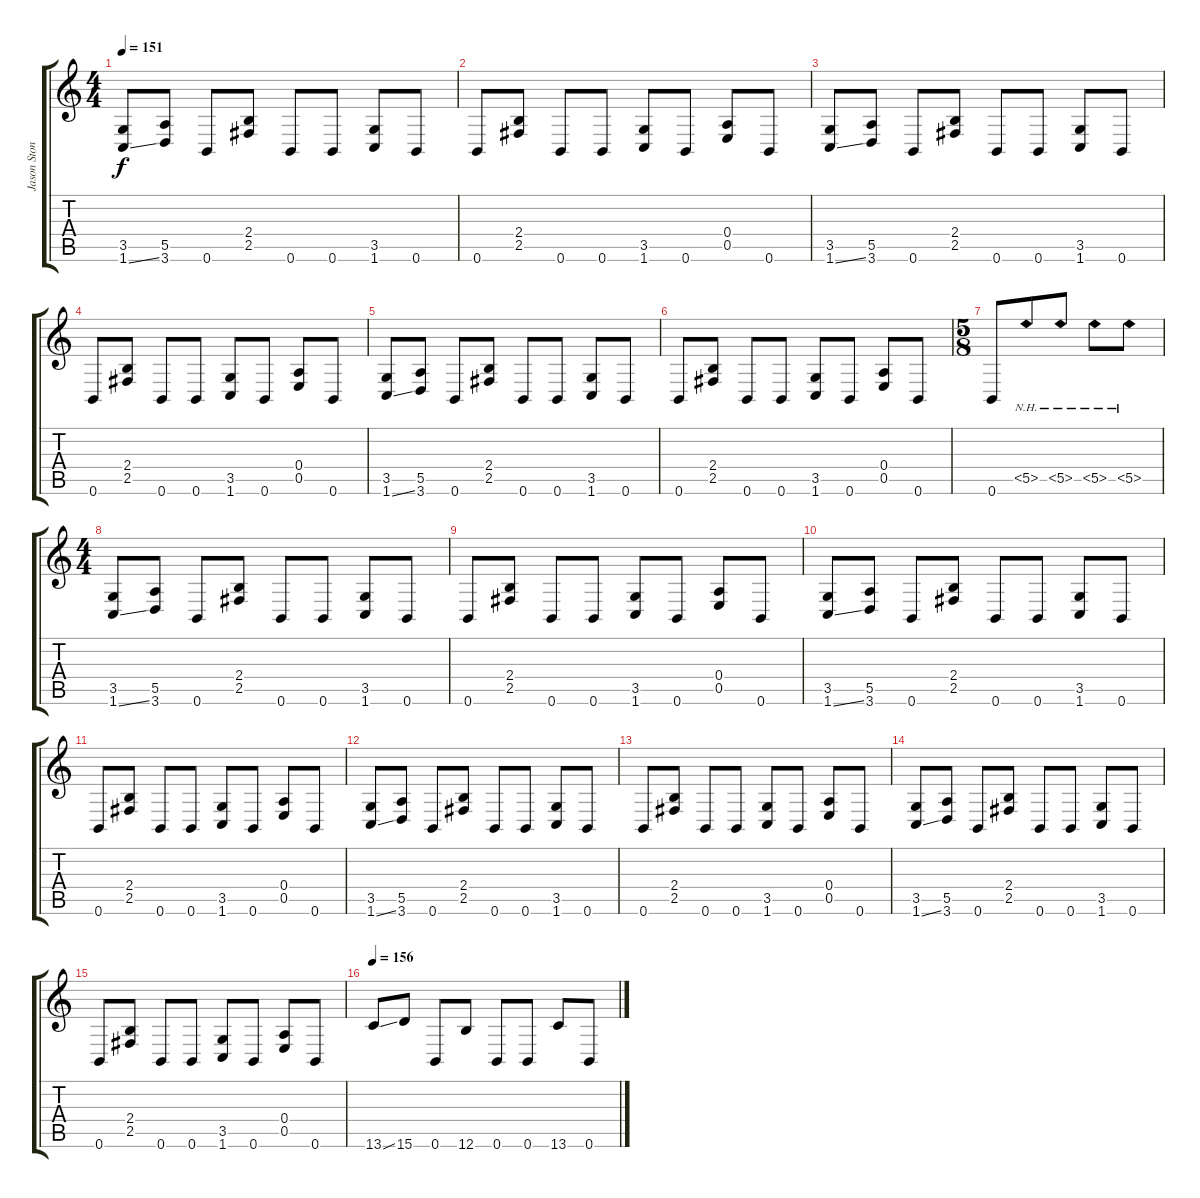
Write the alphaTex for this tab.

\track ("Jason Stone" "Jason Ston") {instrument distortionguitar}
\staff {score tabs}
\tuning (B3 Gb3 D3 A2 E2 B1) {hide}
\ts (4 4)
\tempo 151
\clef g2
\ks c
(3.5 1.6{ss}).8{dy f} (5.5 3.6).8 0.6.8 (2.4 2.5).8 0.6.8 0.6.8 (3.5 1.6).8 0.6.8 |
0.6.8 (2.4 2.5).8 0.6.8 0.6.8 (3.5 1.6).8 0.6.8 (0.4 0.5).8 0.6.8 |
(3.5 1.6{ss}).8 (5.5 3.6).8 0.6.8 (2.4 2.5).8 0.6.8 0.6.8 (3.5 1.6).8 0.6.8 |
0.6.8 (2.4 2.5).8 0.6.8 0.6.8 (3.5 1.6).8 0.6.8 (0.4 0.5).8 0.6.8 |
(3.5 1.6{ss}).8 (5.5 3.6).8 0.6.8 (2.4 2.5).8 0.6.8 0.6.8 (3.5 1.6).8 0.6.8 |
0.6.8 (2.4 2.5).8 0.6.8 0.6.8 (3.5 1.6).8 0.6.8 (0.4 0.5).8 0.6.8 |
\ts (5 8)
0.6.8 5.5{nh}.8 5.5{nh}.8 5.5{nh}.8 5.5{nh}.8 |
\ts (4 4)
(3.5 1.6{ss}).8 (5.5 3.6).8 0.6.8 (2.4 2.5).8 0.6.8 0.6.8 (3.5 1.6).8 0.6.8 |
0.6.8 (2.4 2.5).8 0.6.8 0.6.8 (3.5 1.6).8 0.6.8 (0.4 0.5).8 0.6.8 |
(3.5 1.6{ss}).8 (5.5 3.6).8 0.6.8 (2.4 2.5).8 0.6.8 0.6.8 (3.5 1.6).8 0.6.8 |
0.6.8 (2.4 2.5).8 0.6.8 0.6.8 (3.5 1.6).8 0.6.8 (0.4 0.5).8 0.6.8 |
(3.5 1.6{ss}).8 (5.5 3.6).8 0.6.8 (2.4 2.5).8 0.6.8 0.6.8 (3.5 1.6).8 0.6.8 |
0.6.8 (2.4 2.5).8 0.6.8 0.6.8 (3.5 1.6).8 0.6.8 (0.4 0.5).8 0.6.8 |
(3.5 1.6{ss}).8 (5.5 3.6).8 0.6.8 (2.4 2.5).8 0.6.8 0.6.8 (3.5 1.6).8 0.6.8 |
0.6.8 (2.4 2.5).8 0.6.8 0.6.8 (3.5 1.6).8 0.6.8 (0.4 0.5).8 0.6.8 |
\tempo 156
13.6{ss}.8 15.6.8 0.6.8 12.6.8 0.6.8 0.6.8 13.6.8 0.6.8
